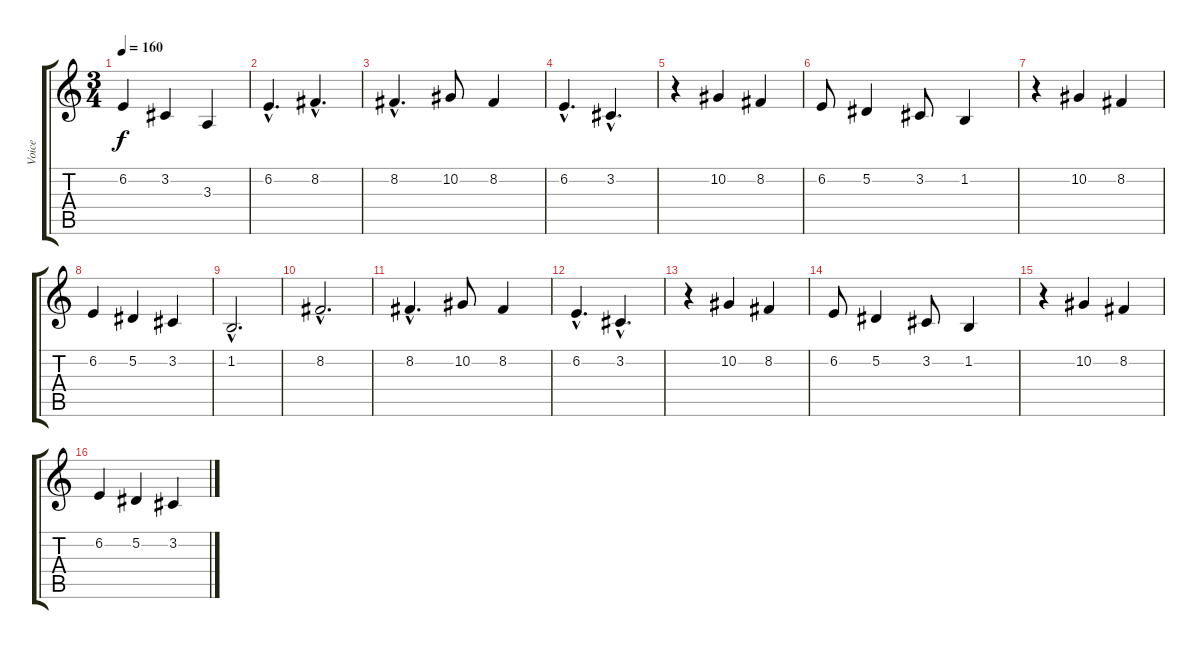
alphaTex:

\track ("Voice" "Voice") {instrument clarinet}
\staff {score tabs}
\tuning (Eb4 Bb3 Gb3 Db3 Ab2 Eb2) {hide}
\ts (3 4)
\tempo 160
\clef g2
\ks c
6.2.4{dy f} 3.2.4 3.3.4 |
6.2{hac}.4{d} 8.2{hac}.4{d} |
8.2{hac}.4{d} 10.2.8 8.2.4 |
6.2{hac}.4{d} 3.2{hac}.4{d} |
r.4 10.2.4 8.2.4 |
6.2.8 5.2.4 3.2.8 1.2.4 |
r.4 10.2.4 8.2.4 |
6.2.4 5.2.4 3.2.4 |
1.2{hac}.2{d} |
8.2{hac}.2{d} |
8.2{hac}.4{d} 10.2.8 8.2.4 |
6.2{hac}.4{d} 3.2{hac}.4{d} |
r.4 10.2.4 8.2.4 |
6.2.8 5.2.4 3.2.8 1.2.4 |
r.4 10.2.4 8.2.4 |
6.2.4 5.2.4 3.2.4
